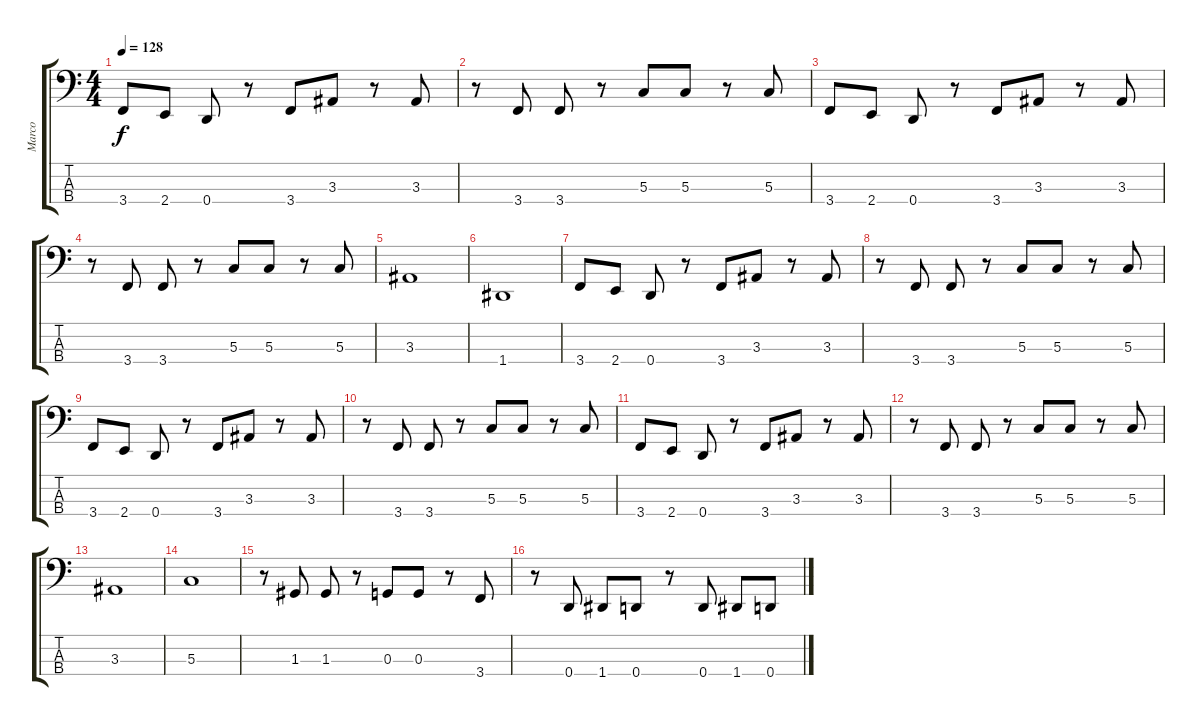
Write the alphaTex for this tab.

\track ("Marco" "Marco") {instrument electricbasspick}
\staff {score tabs}
\tuning (F2 C2 G1 D1) {hide}
\ts (4 4)
\tempo 128
\clef f4
\ks c
3.4.8{dy f} 2.4.8 0.4.8 r.8 3.4.8 3.3.8 r.8 3.3.8 |
r.8 3.4.8 3.4.8 r.8 5.3.8 5.3.8 r.8 5.3.8 |
3.4.8 2.4.8 0.4.8 r.8 3.4.8 3.3.8 r.8 3.3.8 |
r.8 3.4.8 3.4.8 r.8 5.3.8 5.3.8 r.8 5.3.8 |
3.3.1 |
1.4.1 |
3.4.8 2.4.8 0.4.8 r.8 3.4.8 3.3.8 r.8 3.3.8 |
r.8 3.4.8 3.4.8 r.8 5.3.8 5.3.8 r.8 5.3.8 |
3.4.8 2.4.8 0.4.8 r.8 3.4.8 3.3.8 r.8 3.3.8 |
r.8 3.4.8 3.4.8 r.8 5.3.8 5.3.8 r.8 5.3.8 |
3.4.8 2.4.8 0.4.8 r.8 3.4.8 3.3.8 r.8 3.3.8 |
r.8 3.4.8 3.4.8 r.8 5.3.8 5.3.8 r.8 5.3.8 |
3.3.1 |
5.3.1 |
r.8 1.3.8 1.3.8 r.8 0.3.8 0.3.8 r.8 3.4.8 |
r.8 0.4.8 1.4.8 0.4.8 r.8 0.4.8 1.4.8 0.4.8
